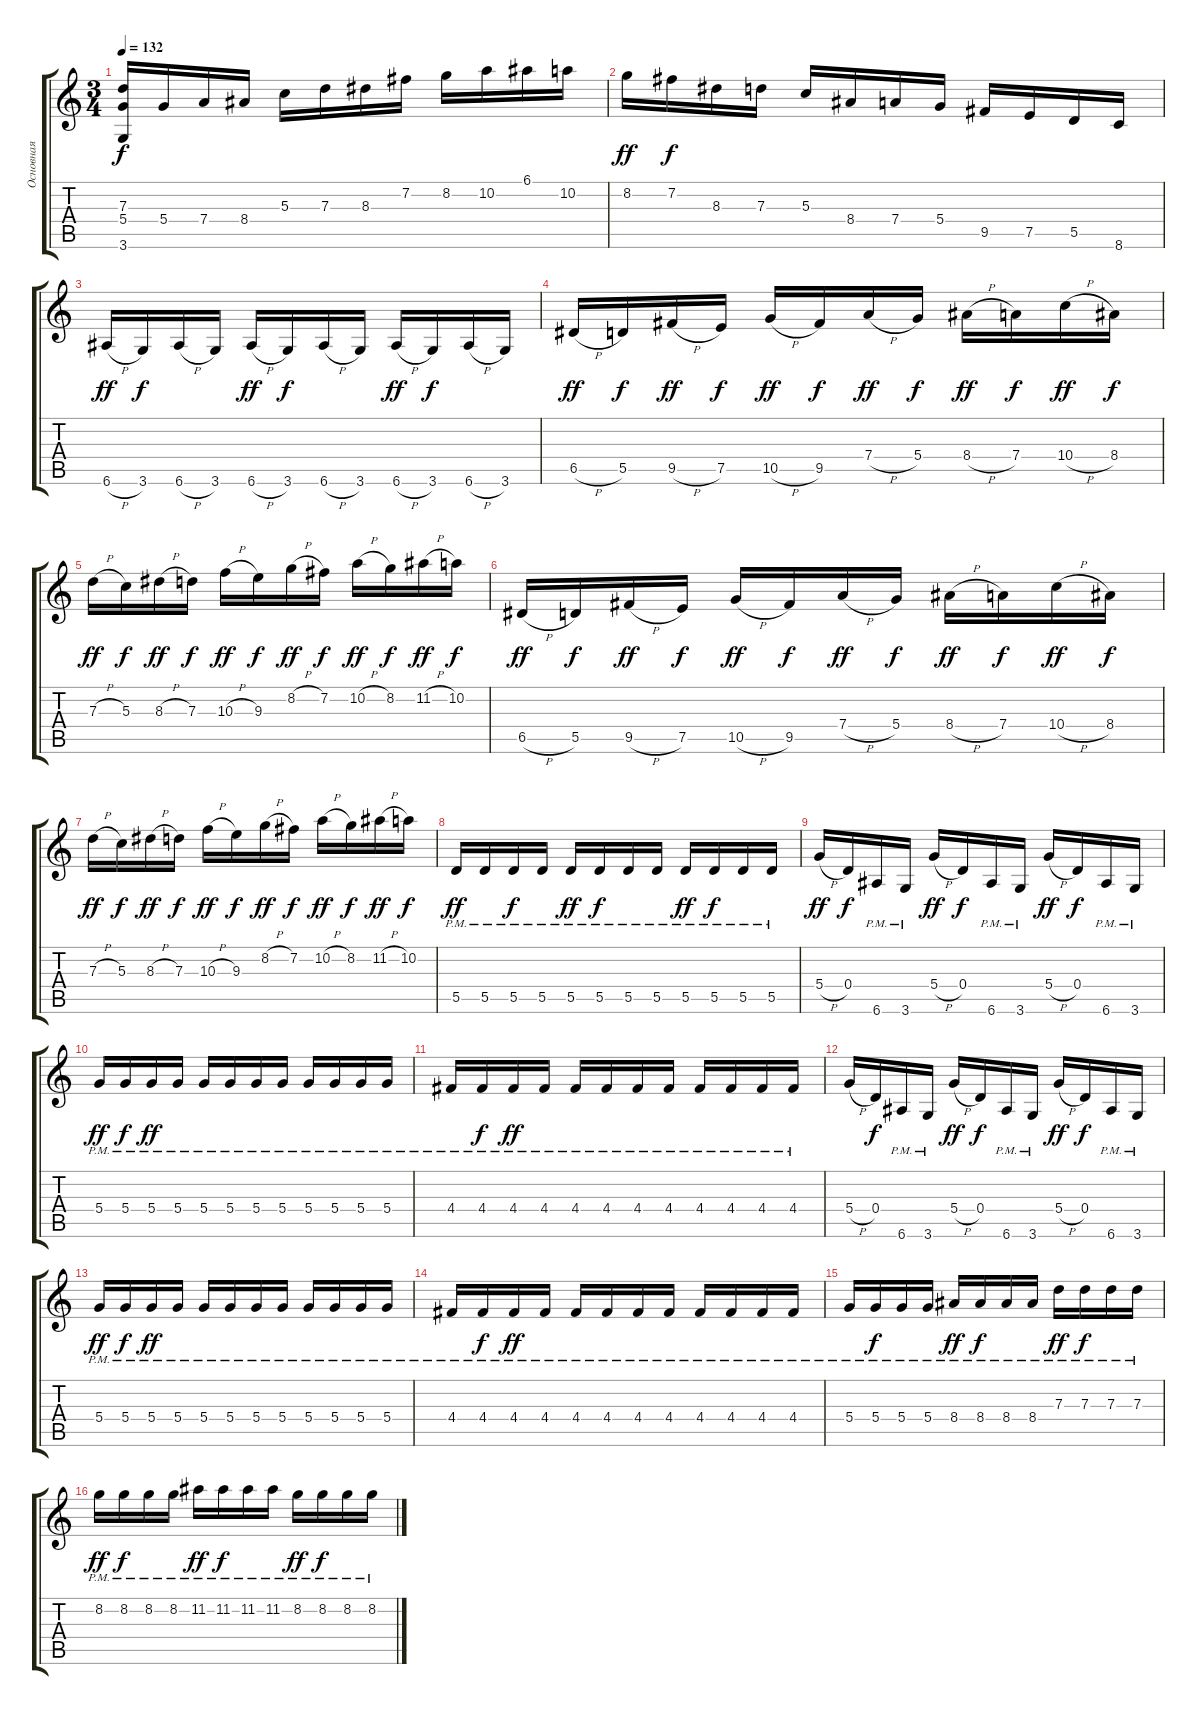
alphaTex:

\track ("Основная" "Основная") {instrument acousticguitarsteel}
\staff {score tabs}
\tuning (E4 B3 G3 D3 A2 E2) {hide}
\ts (3 4)
\tempo 132
\clef g2
\ks c
(7.3 5.4 3.6).16{dy f} 5.4.16 7.4.16 8.4.16 5.3.16 7.3.16 8.3.16 7.2.16 8.2.16 10.2.16 6.1.16 10.2.16 |
8.2.16{dy ff} 7.2.16{dy f} 8.3.16 7.3.16 5.3.16 8.4.16 7.4.16 5.4.16 9.5.16 7.5.16 5.5.16 8.6.16 |
6.6{h}.16{dy ff} 3.6.16{dy f} 6.6{h}.16 3.6.16 6.6{h}.16{dy ff} 3.6.16{dy f} 6.6{h}.16 3.6.16 6.6{h}.16{dy ff} 3.6.16{dy f} 6.6{h}.16 3.6.16 |
6.5{h}.16{dy ff} 5.5.16{dy f} 9.5{h}.16{dy ff} 7.5.16{dy f} 10.5{h}.16{dy ff} 9.5.16{dy f} 7.4{h}.16{dy ff} 5.4.16{dy f} 8.4{h}.16{dy ff} 7.4.16{dy f} 10.4{h}.16{dy ff} 8.4.16{dy f} |
7.3{h}.16{dy ff} 5.3.16{dy f} 8.3{h}.16{dy ff} 7.3.16{dy f} 10.3{h}.16{dy ff} 9.3.16{dy f} 8.2{h}.16{dy ff} 7.2.16{dy f} 10.2{h}.16{dy ff} 8.2.16{dy f} 11.2{h}.16{dy ff} 10.2.16{dy f} |
6.5{h}.16{dy ff} 5.5.16{dy f} 9.5{h}.16{dy ff} 7.5.16{dy f} 10.5{h}.16{dy ff} 9.5.16{dy f} 7.4{h}.16{dy ff} 5.4.16{dy f} 8.4{h}.16{dy ff} 7.4.16{dy f} 10.4{h}.16{dy ff} 8.4.16{dy f} |
7.3{h}.16{dy ff} 5.3.16{dy f} 8.3{h}.16{dy ff} 7.3.16{dy f} 10.3{h}.16{dy ff} 9.3.16{dy f} 8.2{h}.16{dy ff} 7.2.16{dy f} 10.2{h}.16{dy ff} 8.2.16{dy f} 11.2{h}.16{dy ff} 10.2.16{dy f} |
5.5{pm}.16{dy ff} 5.5{pm}.16 5.5{pm}.16{dy f} 5.5{pm}.16 5.5{pm}.16{dy ff} 5.5{pm}.16{dy f} 5.5{pm}.16 5.5{pm}.16 5.5{pm}.16{dy ff} 5.5{pm}.16{dy f} 5.5{pm}.16 5.5{pm}.16 |
5.4{h}.16{dy ff} 0.4.16{dy f} 6.6{pm}.16 3.6{pm}.16 5.4{h}.16{dy ff} 0.4.16{dy f} 6.6{pm}.16 3.6{pm}.16 5.4{h}.16{dy ff} 0.4.16{dy f} 6.6{pm}.16 3.6{pm}.16 |
5.4{pm}.16{dy ff} 5.4{pm}.16{dy f} 5.4{pm}.16{dy ff} 5.4{pm}.16 5.4{pm}.16 5.4{pm}.16 5.4{pm}.16 5.4{pm}.16 5.4{pm}.16 5.4{pm}.16 5.4{pm}.16 5.4{pm}.16 |
4.4{pm}.16 4.4{pm}.16{dy f} 4.4{pm}.16{dy ff} 4.4{pm}.16 4.4{pm}.16 4.4{pm}.16 4.4{pm}.16 4.4{pm}.16 4.4{pm}.16 4.4{pm}.16 4.4{pm}.16 4.4{pm}.16 |
5.4{h}.16 0.4.16{dy f} 6.6{pm}.16 3.6{pm}.16 5.4{h}.16{dy ff} 0.4.16{dy f} 6.6{pm}.16 3.6{pm}.16 5.4{h}.16{dy ff} 0.4.16{dy f} 6.6{pm}.16 3.6{pm}.16 |
5.4{pm}.16{dy ff} 5.4{pm}.16{dy f} 5.4{pm}.16{dy ff} 5.4{pm}.16 5.4{pm}.16 5.4{pm}.16 5.4{pm}.16 5.4{pm}.16 5.4{pm}.16 5.4{pm}.16 5.4{pm}.16 5.4{pm}.16 |
4.4{pm}.16 4.4{pm}.16{dy f} 4.4{pm}.16{dy ff} 4.4{pm}.16 4.4{pm}.16 4.4{pm}.16 4.4{pm}.16 4.4{pm}.16 4.4{pm}.16 4.4{pm}.16 4.4{pm}.16 4.4{pm}.16 |
5.4{pm}.16 5.4{pm}.16{dy f} 5.4{pm}.16 5.4{pm}.16 8.4{pm}.16{dy ff} 8.4{pm}.16{dy f} 8.4{pm}.16 8.4{pm}.16 7.3{pm}.16{dy ff} 7.3{pm}.16{dy f} 7.3{pm}.16 7.3{pm}.16 |
8.2{pm}.16{dy ff} 8.2{pm}.16{dy f} 8.2{pm}.16 8.2{pm}.16 11.2{pm}.16{dy ff} 11.2{pm}.16{dy f} 11.2{pm}.16 11.2{pm}.16 8.2{pm}.16{dy ff} 8.2{pm}.16{dy f} 8.2{pm}.16 8.2{pm}.16
